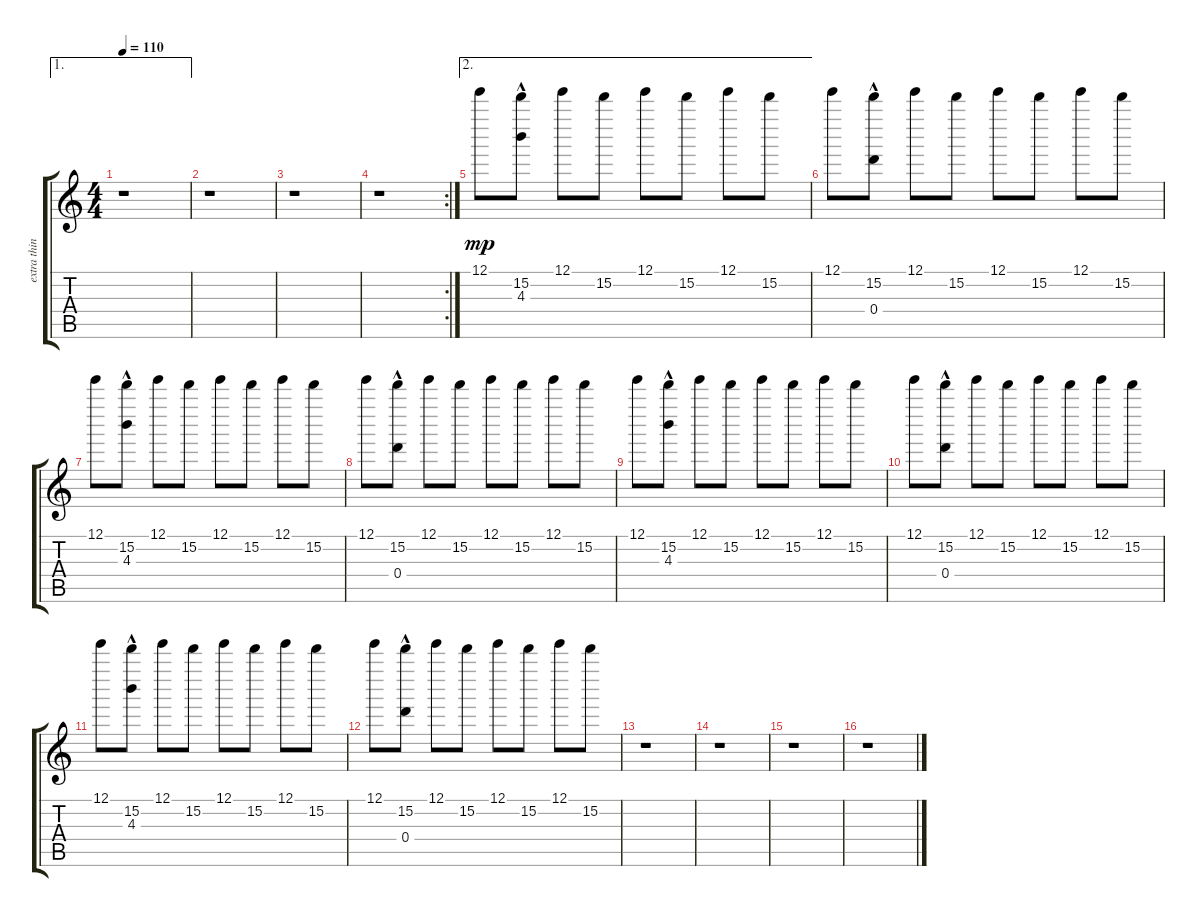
\track ("extra things" "extra thin") {instrument electricguitarjazz}
\staff {score tabs}
\tuning (E6 B5 G5 D5 A4 E4) {hide}
\ae 1
\ts (4 4)
\tempo 110
\clef g2
\ks c
r.1{dy f} |
r.1 |
r.1 |
\rc 2
r.1 |
\ae 2
12.1.8{dy mp} (15.2 4.3{hac}).8 12.1.8 15.2.8 12.1.8 15.2.8 12.1.8 15.2.8 |
12.1.8 (15.2 0.4{hac}).8 12.1.8 15.2.8 12.1.8 15.2.8 12.1.8 15.2.8 |
12.1.8 (15.2 4.3{hac}).8 12.1.8 15.2.8 12.1.8 15.2.8 12.1.8 15.2.8 |
12.1.8 (15.2 0.4{hac}).8 12.1.8 15.2.8 12.1.8 15.2.8 12.1.8 15.2.8 |
12.1.8 (15.2 4.3{hac}).8 12.1.8 15.2.8 12.1.8 15.2.8 12.1.8 15.2.8 |
12.1.8 (15.2 0.4{hac}).8 12.1.8 15.2.8 12.1.8 15.2.8 12.1.8 15.2.8 |
12.1.8 (15.2 4.3{hac}).8 12.1.8 15.2.8 12.1.8 15.2.8 12.1.8 15.2.8 |
12.1.8 (15.2 0.4{hac}).8 12.1.8 15.2.8 12.1.8 15.2.8 12.1.8 15.2.8 |
r.1 |
r.1 |
r.1 |
r.1
